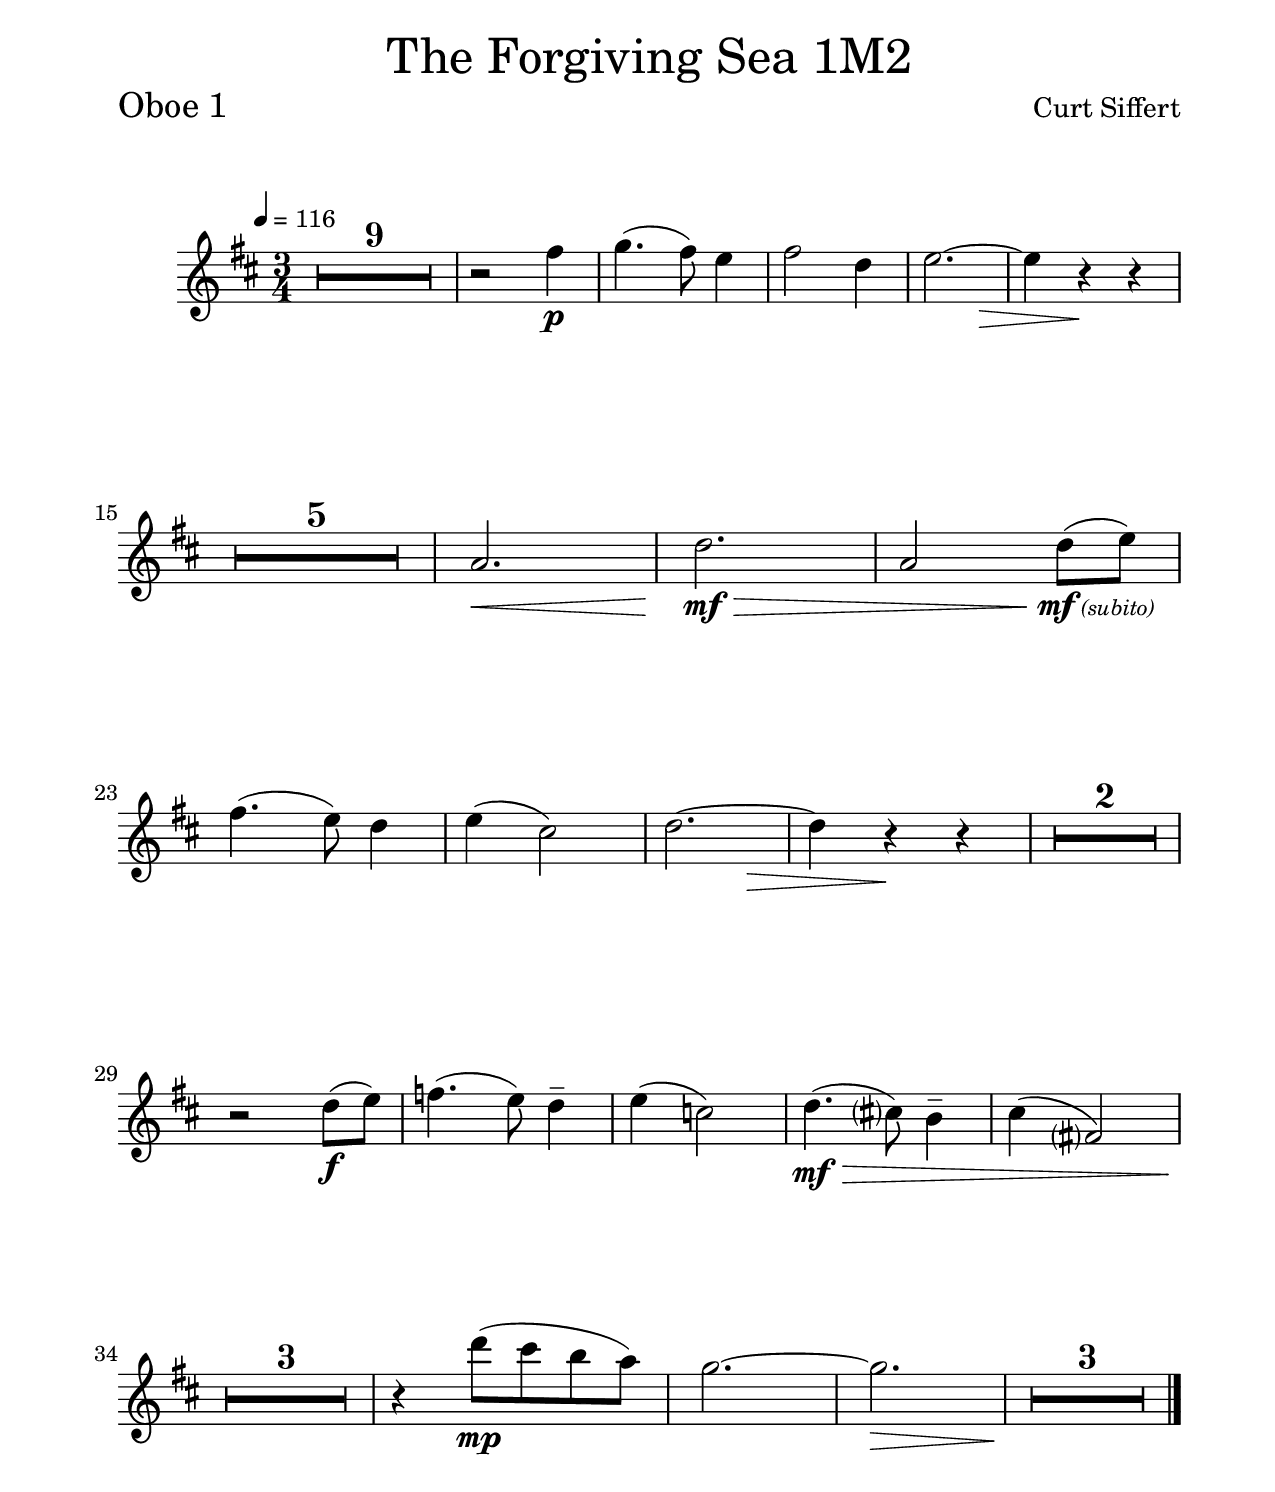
\version "2.15.43"
\include "english.ly"
\include "../lib/parts.ily"

\header {
  	poet = \markup \larger \larger "Oboe 1"
}

\version "2.24.0"
\include "english.ly"

 #(ly:set-option 'relative-includes #t)
\version "2.24.0"
\include "english.ly"

% calculate x-alignment based on attribute text + dynamic text
% this has to be a markup-command to get stencil-extent based on (interpret-markup layout props ...)
#(define-markup-command (center-dyn layout props atr-text dyn)(markup? string?)
  "x-align on center of dynamic"
  (let* (
          (text (string-append " " atr-text))
          (atr-stencil (interpret-markup layout props (markup #:normal-text #:tiny #:italic text)))
          (dyn-stencil (interpret-markup layout props (markup #:dynamic dyn)))
          (atr-x-ext (ly:stencil-extent atr-stencil X))
          (dyn-x-ext (ly:stencil-extent dyn-stencil X))
          (atr-x (- (cdr atr-x-ext)(car atr-x-ext)))
          (dyn-x (- (cdr dyn-x-ext)(car dyn-x-ext)))
          (x-align
            (* (-
                 (/ (+ atr-x (/ dyn-x 2)) (+ atr-x dyn-x) )
                 0.5) -2)
          )
        )
        (interpret-markup layout props (markup #:halign x-align #:concat (#:dynamic dyn #:normal-text #:tiny #:italic text)))
))
% define a 'new' attributed dynamic script
#(define (make-atr-dynamic-script atr dyn)
        (let ((dynamic (make-dynamic-script (markup #:center-dyn atr dyn))))
             (ly:music-set-property! dynamic 'tweaks (acons 'X-offset 0 (ly:music-property dynamic 'tweaks)))
             dynamic))


% define some attributed dynamics
subp = #(make-atr-dynamic-script "(subito)" "mf")

oboeOneNotes = \relative c'' {

	\time 3/4
	\key d \major
	\set tieWaitForNote = ##t
	
	R2.*9
	r2 fs4\p |
	g4.( fs8) e4 |
	fs2 d4 |
	<< e2.~ {s2 s4\> } >> | 
	e4 r\! r |
	
	\tag #'part { \break }
	
	R2.*5
	a,2.\< |
	d2.\mf\> |
	a2 d8\subp( e) |

	\tag #'part { \break }
	
	fs4.( e8) d4 |
	e( cs2) |
	<< d2.~ {s2 s4\> } >> |
	d4 r\! r |
	
	R2.*2

	\tag #'part { \break }

	r2 d8\f( e) |
	f4.( e8) d4-- |
	e( c2) |
	d4.\mf\>( cs?8) b4-- | 
	cs( fs,?2) |
	
	\tag #'part { \break }

	R4*9\!
	r4 d''8\mp( cs b a) |
	g2.~ |
	g2.\> |

	R2.*3\!
		
	\bar "|."
		
}


<<
	\new Staff \relative c'' { 
		\everyPartScore
		\keepWithTag #'part \oboeOneNotes
	}	
>>